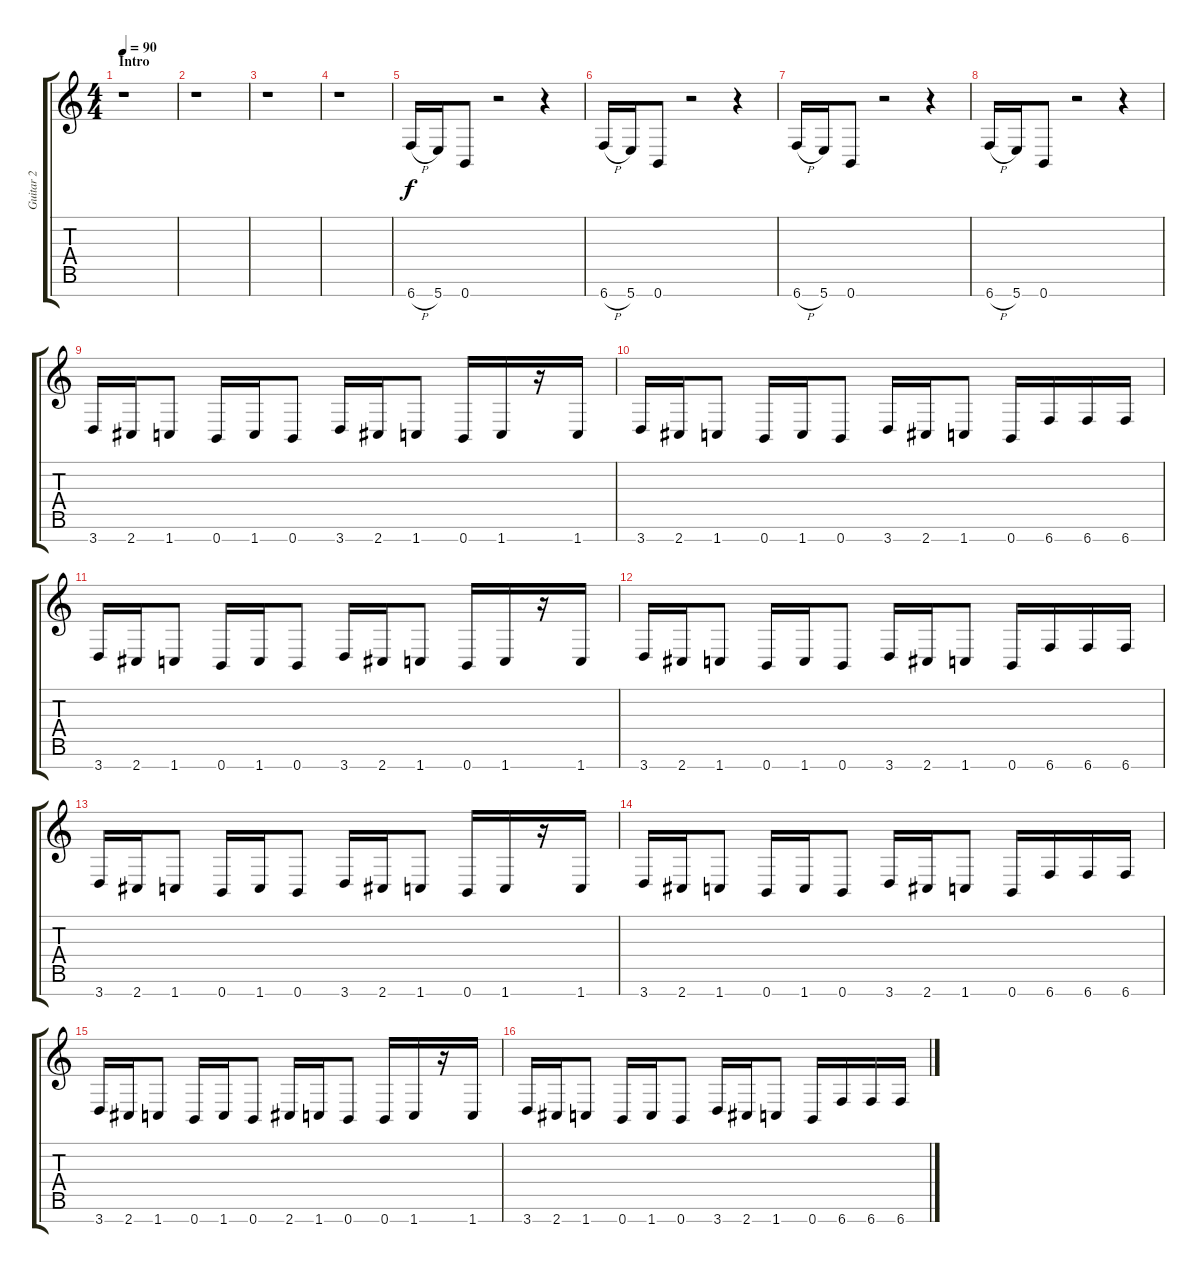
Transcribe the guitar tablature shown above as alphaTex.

\track ("Guitar 2" "Guitar 2") {instrument distortionguitar}
\staff {score tabs}
\tuning (E4 B3 G3 D3 A2 E2 B1) {hide}
\ts (4 4)
\section ("" "Intro")
\tempo 90
\clef g2
\ks c
r.1{dy f instrument distortionguitar} |
r.1 |
r.1 |
r.1 |
6.7{h}.16 5.7.16 0.7.8 r.2 r.4 |
6.7{h}.16 5.7.16 0.7.8 r.2 r.4 |
6.7{h}.16 5.7.16 0.7.8 r.2 r.4 |
6.7{h}.16 5.7.16 0.7.8 r.2 r.4 |
3.7.16 2.7.16 1.7.8 0.7.16 1.7.16 0.7.8 3.7.16 2.7.16 1.7.8 0.7.16 1.7.16 r.16 1.7.16 |
3.7.16 2.7.16 1.7.8 0.7.16 1.7.16 0.7.8 3.7.16 2.7.16 1.7.8 0.7.16 6.7.16 6.7.16 6.7.16 |
3.7.16 2.7.16 1.7.8 0.7.16 1.7.16 0.7.8 3.7.16 2.7.16 1.7.8 0.7.16 1.7.16 r.16 1.7.16 |
3.7.16 2.7.16 1.7.8 0.7.16 1.7.16 0.7.8 3.7.16 2.7.16 1.7.8 0.7.16 6.7.16 6.7.16 6.7.16 |
3.7.16 2.7.16 1.7.8 0.7.16 1.7.16 0.7.8 3.7.16 2.7.16 1.7.8 0.7.16 1.7.16 r.16 1.7.16 |
3.7.16 2.7.16 1.7.8 0.7.16 1.7.16 0.7.8 3.7.16 2.7.16 1.7.8 0.7.16 6.7.16 6.7.16 6.7.16 |
3.7.16 2.7.16 1.7.8 0.7.16 1.7.16 0.7.8 2.7.16 1.7.16 0.7.8 0.7.16 1.7.16 r.16 1.7.16 |
3.7.16 2.7.16 1.7.8 0.7.16 1.7.16 0.7.8 3.7.16 2.7.16 1.7.8 0.7.16 6.7.16 6.7.16 6.7.16
